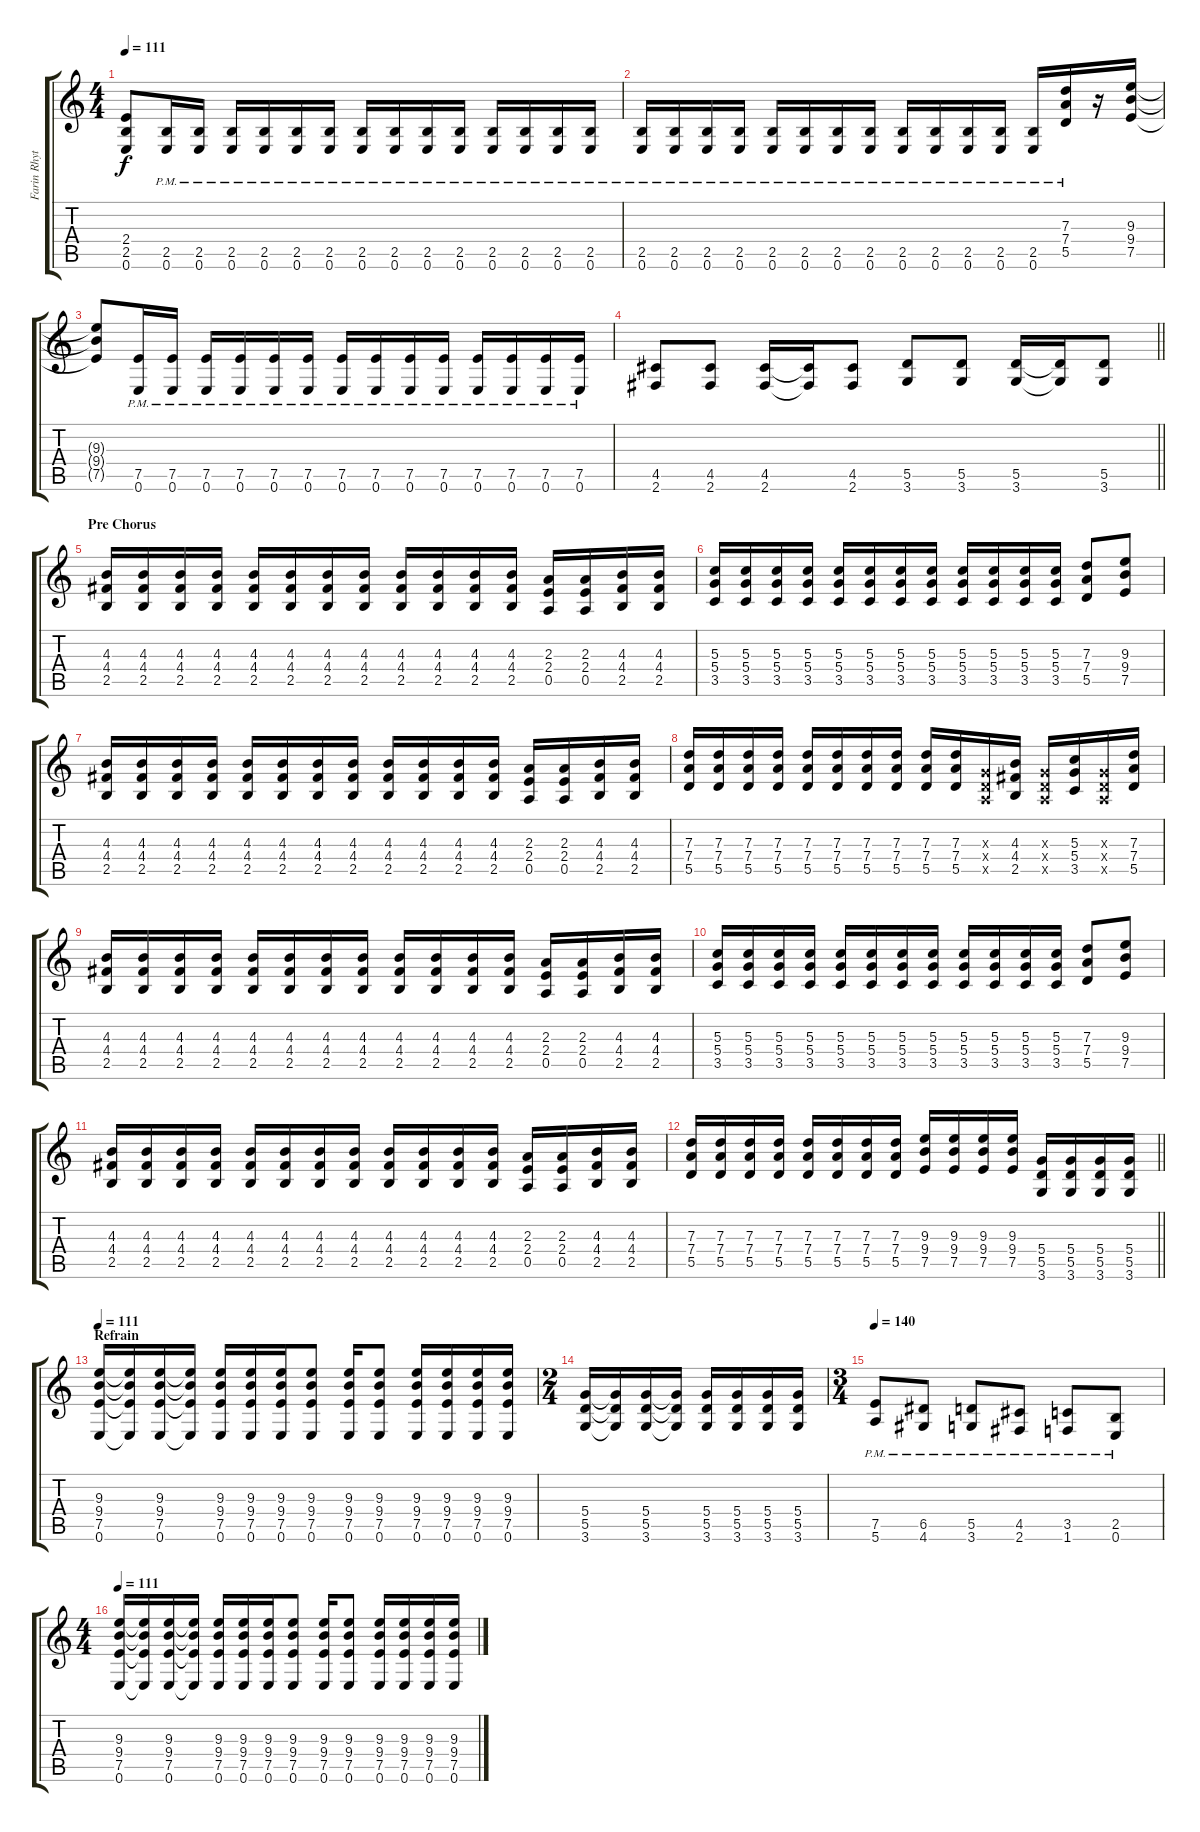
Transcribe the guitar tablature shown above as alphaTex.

\track ("Farin Rhythmus L" "Farin Rhyt") {instrument distortionguitar}
\staff {score tabs}
\tuning (E4 B3 G3 D3 A2 E2) {hide}
\ts (4 4)
\tempo 111
\clef g2
\ks c
(2.4 2.5 0.6).8{dy f} (2.5{pm} 0.6{pm}).16 (2.5{pm} 0.6{pm}).16 (2.5{pm} 0.6{pm}).16 (2.5{pm} 0.6{pm}).16 (2.5{pm} 0.6{pm}).16 (2.5{pm} 0.6{pm}).16 (2.5{pm} 0.6{pm}).16 (2.5{pm} 0.6{pm}).16 (2.5{pm} 0.6{pm}).16 (2.5{pm} 0.6{pm}).16 (2.5{pm} 0.6{pm}).16 (2.5{pm} 0.6{pm}).16 (2.5{pm} 0.6{pm}).16 (2.5{pm} 0.6{pm}).16 |
(2.5{pm} 0.6{pm}).16 (2.5{pm} 0.6{pm}).16 (2.5{pm} 0.6{pm}).16 (2.5{pm} 0.6{pm}).16 (2.5{pm} 0.6{pm}).16 (2.5{pm} 0.6{pm}).16 (2.5{pm} 0.6{pm}).16 (2.5{pm} 0.6{pm}).16 (2.5{pm} 0.6{pm}).16 (2.5{pm} 0.6{pm}).16 (2.5{pm} 0.6{pm}).16 (2.5{pm} 0.6{pm}).16 (2.5{pm} 0.6{pm}).16 (7.3 7.4 5.5{pm}).16 r.16 (9.3 9.4 7.5).16 |
(9.3{t} 9.4{t} 7.5{t}).8 (7.5{pm} 0.6{pm}).16 (7.5{pm} 0.6{pm}).16 (7.5{pm} 0.6{pm}).16 (7.5{pm} 0.6{pm}).16 (7.5{pm} 0.6{pm}).16 (7.5{pm} 0.6{pm}).16 (7.5{pm} 0.6{pm}).16 (7.5{pm} 0.6{pm}).16 (7.5{pm} 0.6{pm}).16 (7.5{pm} 0.6{pm}).16 (7.5{pm} 0.6{pm}).16 (7.5{pm} 0.6{pm}).16 (7.5{pm} 0.6{pm}).16 (7.5{pm} 0.6{pm}).16 |
\barLineRight lightlight
(4.5 2.6).8 (4.5 2.6).8 (4.5 2.6).16 (4.5{t} 2.6{t}).16 (4.5 2.6).8 (5.5 3.6).8 (5.5 3.6).8 (5.5 3.6).16 (5.5{t} 3.6{t}).16 (5.5 3.6).8 |
\section ("" "Pre Chorus")
(4.3 4.4 2.5).16 (4.3 4.4 2.5).16 (4.3 4.4 2.5).16 (4.3 4.4 2.5).16 (4.3 4.4 2.5).16 (4.3 4.4 2.5).16 (4.3 4.4 2.5).16 (4.3 4.4 2.5).16 (4.3 4.4 2.5).16 (4.3 4.4 2.5).16 (4.3 4.4 2.5).16 (4.3 4.4 2.5).16 (2.3 2.4 0.5).16 (2.3 2.4 0.5).16 (4.3 4.4 2.5).16 (4.3 4.4 2.5).16 |
(5.3 5.4 3.5).16 (5.3 5.4 3.5).16 (5.3 5.4 3.5).16 (5.3 5.4 3.5).16 (5.3 5.4 3.5).16 (5.3 5.4 3.5).16 (5.3 5.4 3.5).16 (5.3 5.4 3.5).16 (5.3 5.4 3.5).16 (5.3 5.4 3.5).16 (5.3 5.4 3.5).16 (5.3 5.4 3.5).16 (7.3 7.4 5.5).8 (9.3 9.4 7.5).8 |
(4.3 4.4 2.5).16 (4.3 4.4 2.5).16 (4.3 4.4 2.5).16 (4.3 4.4 2.5).16 (4.3 4.4 2.5).16 (4.3 4.4 2.5).16 (4.3 4.4 2.5).16 (4.3 4.4 2.5).16 (4.3 4.4 2.5).16 (4.3 4.4 2.5).16 (4.3 4.4 2.5).16 (4.3 4.4 2.5).16 (2.3 2.4 0.5).16 (2.3 2.4 0.5).16 (4.3 4.4 2.5).16 (4.3 4.4 2.5).16 |
(7.3 7.4 5.5).16 (7.3 7.4 5.5).16 (7.3 7.4 5.5).16 (7.3 7.4 5.5).16 (7.3 7.4 5.5).16 (7.3 7.4 5.5).16 (7.3 7.4 5.5).16 (7.3 7.4 5.5).16 (7.3 7.4 5.5).16 (7.3 7.4 5.5).16 (0.3{x} 0.4{x} 0.5{x}).16 (4.3 4.4 2.5).16 (0.3{x} 0.4{x} 0.5{x}).16 (5.3 5.4 3.5).16 (0.3{x} 0.4{x} 0.5{x}).16 (7.3 7.4 5.5).16 |
(4.3 4.4 2.5).16 (4.3 4.4 2.5).16 (4.3 4.4 2.5).16 (4.3 4.4 2.5).16 (4.3 4.4 2.5).16 (4.3 4.4 2.5).16 (4.3 4.4 2.5).16 (4.3 4.4 2.5).16 (4.3 4.4 2.5).16 (4.3 4.4 2.5).16 (4.3 4.4 2.5).16 (4.3 4.4 2.5).16 (2.3 2.4 0.5).16 (2.3 2.4 0.5).16 (4.3 4.4 2.5).16 (4.3 4.4 2.5).16 |
(5.3 5.4 3.5).16 (5.3 5.4 3.5).16 (5.3 5.4 3.5).16 (5.3 5.4 3.5).16 (5.3 5.4 3.5).16 (5.3 5.4 3.5).16 (5.3 5.4 3.5).16 (5.3 5.4 3.5).16 (5.3 5.4 3.5).16 (5.3 5.4 3.5).16 (5.3 5.4 3.5).16 (5.3 5.4 3.5).16 (7.3 7.4 5.5).8 (9.3 9.4 7.5).8 |
(4.3 4.4 2.5).16 (4.3 4.4 2.5).16 (4.3 4.4 2.5).16 (4.3 4.4 2.5).16 (4.3 4.4 2.5).16 (4.3 4.4 2.5).16 (4.3 4.4 2.5).16 (4.3 4.4 2.5).16 (4.3 4.4 2.5).16 (4.3 4.4 2.5).16 (4.3 4.4 2.5).16 (4.3 4.4 2.5).16 (2.3 2.4 0.5).16 (2.3 2.4 0.5).16 (4.3 4.4 2.5).16 (4.3 4.4 2.5).16 |
\barLineRight lightlight
(7.3 7.4 5.5).16 (7.3 7.4 5.5).16 (7.3 7.4 5.5).16 (7.3 7.4 5.5).16 (7.3 7.4 5.5).16 (7.3 7.4 5.5).16 (7.3 7.4 5.5).16 (7.3 7.4 5.5).16 (9.3 9.4 7.5).16 (9.3 9.4 7.5).16 (9.3 9.4 7.5).16 (9.3 9.4 7.5).16 (5.4 5.5 3.6).16 (5.4 5.5 3.6).16 (5.4 5.5 3.6).16 (5.4 5.5 3.6).16 |
\section ("" "Refrain")
\tempo 111
(9.3 9.4 7.5 0.6).16 (9.3{t} 9.4{t} 7.5{t} 0.6{t}).16 (9.3 9.4 7.5 0.6).16 (9.3{t} 9.4{t} 7.5{t} 0.6{t}).16 (9.3 9.4 7.5 0.6).16 (9.3 9.4 7.5 0.6).16 (9.3 9.4 7.5 0.6).16 (9.3 9.4 7.5 0.6).8 (9.3 9.4 7.5 0.6).16 (9.3 9.4 7.5 0.6).8 (9.3 9.4 7.5 0.6).16 (9.3 9.4 7.5 0.6).16 (9.3 9.4 7.5 0.6).16 (9.3 9.4 7.5 0.6).16 |
\ts (2 4)
(5.4 5.5 3.6).16 (5.4{t} 5.5{t} 3.6{t}).16 (5.4 5.5 3.6).16 (5.4{t} 5.5{t} 3.6{t}).16 (5.4 5.5 3.6).16 (5.4 5.5 3.6).16 (5.4 5.5 3.6).16 (5.4 5.5 3.6).16 |
\ts (3 4)
\tempo 140
(7.5{pm} 5.6{pm}).8 (6.5{pm} 4.6{pm}).8 (5.5{pm} 3.6{pm}).8 (4.5{pm} 2.6{pm}).8 (3.5{pm} 1.6{pm}).8 (2.5{pm} 0.6{pm}).8 |
\ts (4 4)
\tempo 111
(9.3 9.4 7.5 0.6).16 (9.3{t} 9.4{t} 7.5{t} 0.6{t}).16 (9.3 9.4 7.5 0.6).16 (9.3{t} 9.4{t} 7.5{t} 0.6{t}).16 (9.3 9.4 7.5 0.6).16 (9.3 9.4 7.5 0.6).16 (9.3 9.4 7.5 0.6).16 (9.3 9.4 7.5 0.6).8 (9.3 9.4 7.5 0.6).16 (9.3 9.4 7.5 0.6).8 (9.3 9.4 7.5 0.6).16 (9.3 9.4 7.5 0.6).16 (9.3 9.4 7.5 0.6).16 (9.3 9.4 7.5 0.6).16
